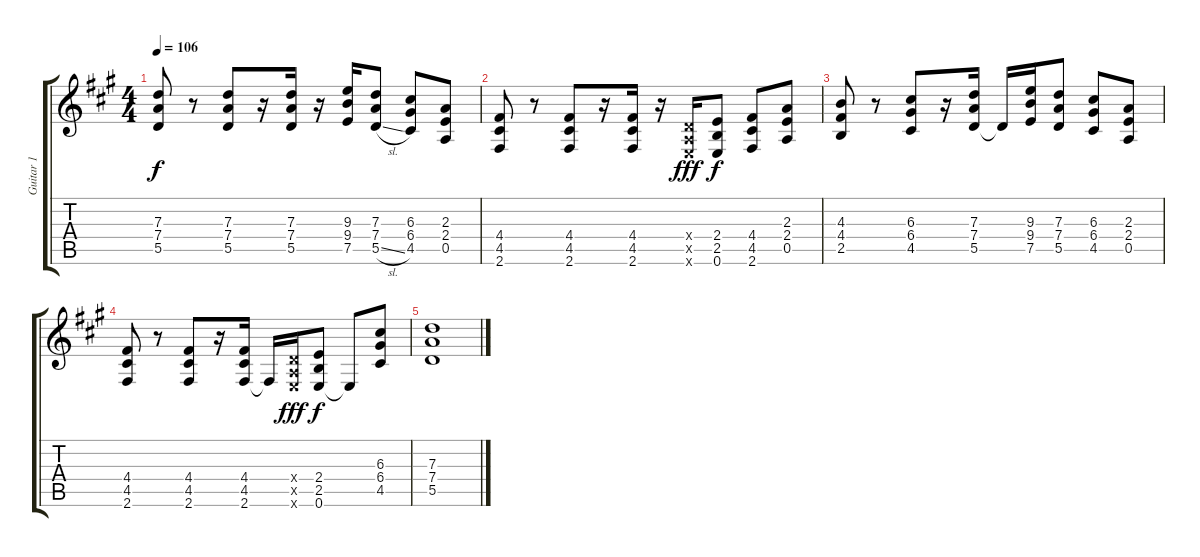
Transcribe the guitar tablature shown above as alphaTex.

\track ("Guitar 1" "Guitar 1") {instrument distortionguitar}
\staff {score tabs}
\tuning (E4 B3 G3 D3 A2 E2) {hide}
\ts (4 4)
\tempo 106
\clef g2
\ks a
(7.3 7.4 5.5).8{dy f} r.8 (7.3 7.4 5.5).8 r.16 (7.3 7.4 5.5).16 r.16 (9.3 9.4 7.5).16 (7.3 7.4 5.5{sl}).8 (6.3 6.4 4.5).8 (2.3 2.4 0.5).8 |
(4.4 4.5 2.6).8 r.8 (4.4 4.5 2.6).8 r.16 (4.4 4.5 2.6).16 r.16 (0.4{x} 0.5{x} 0.6{x}).16{dy fff} (2.4 2.5 0.6).8{dy f} (4.4 4.5 2.6).8 (2.3 2.4 0.5).8 |
(4.3 4.4 2.5).8 r.8 (6.3 6.4 4.5).8 r.16 (7.3 7.4 5.5).16 5.5{t}.16 (9.3 9.4 7.5).16 (7.3 7.4 5.5).8 (6.3 6.4 4.5).8 (2.3 2.4 0.5).8 |
(4.4 4.5 2.6).8 r.8 (4.4 4.5 2.6).8 r.16 (4.4 4.5 2.6).16 2.6{t}.16 (0.4{x} 0.5{x} 0.6{x}).16{dy fff} (2.4 2.5 0.6).8{dy f} 0.6{t}.8 (6.3 6.4 4.5).8 |
(7.3 7.4 5.5).1
